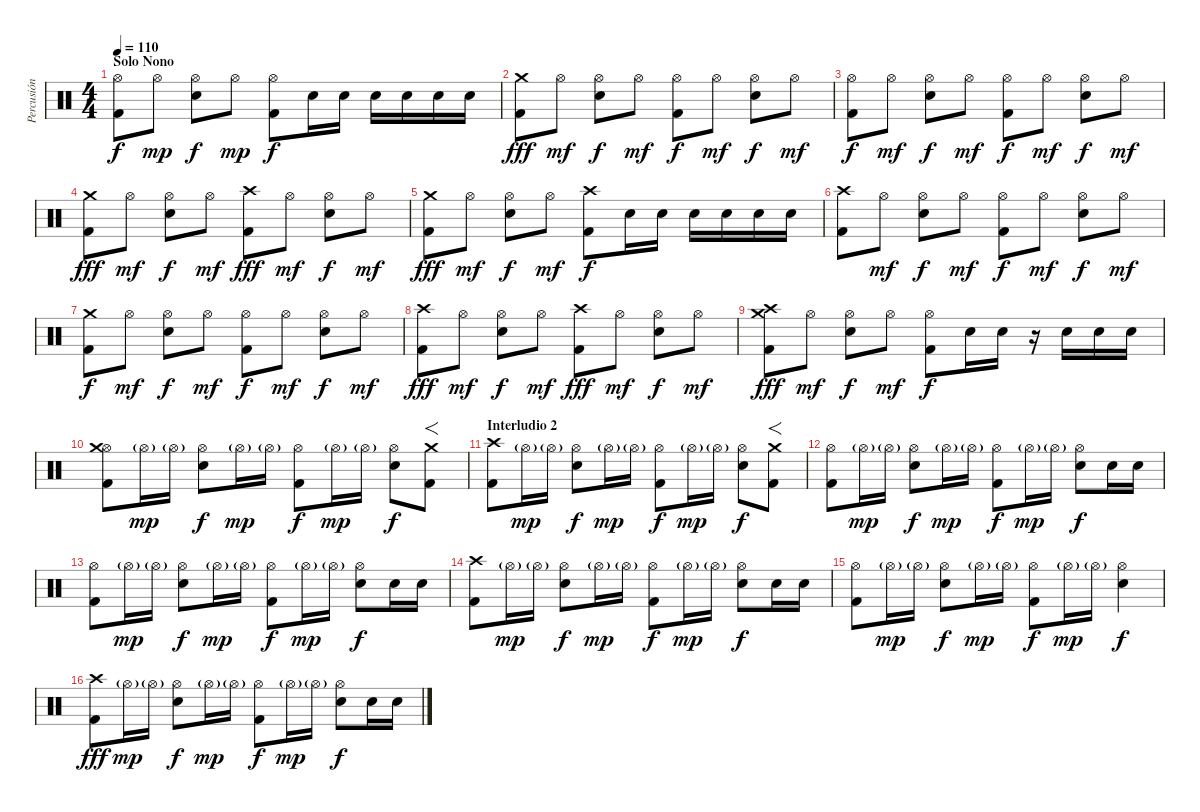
\track ("Percusión" "Percusión") {instrument percussion}
\staff {score}
\articulation defaults
\ts (4 4)
\section ("" "Solo Nono")
\tempo 110
\clef neutral
\ks c
("Hi-Hat (open)" "Kick (hit) 2").8{dy f} "Hi-Hat (open)".8{dy mp} ("Hi-Hat (open)" "Snare (hit) 2").8{dy f} "Hi-Hat (open)".8{dy mp} ("Hi-Hat (open)" "Kick (hit) 2").8{dy f} "Snare (hit) 2".16 "Snare (hit) 2".16 "Snare (hit) 2".16 "Snare (hit) 2".16 "Snare (hit) 2".16 "Snare (hit) 2".16 |
("Crash medium (hit)" "Kick (hit) 2").8{dy fff} "Hi-Hat (open)".8{dy mf} ("Hi-Hat (open)" "Snare (hit) 2").8{dy f} "Hi-Hat (open)".8{dy mf} ("Hi-Hat (open)" "Kick (hit) 2").8{dy f} "Hi-Hat (open)".8{dy mf} ("Hi-Hat (open)" "Snare (hit) 2").8{dy f} "Hi-Hat (open)".8{dy mf} |
("Hi-Hat (open)" "Kick (hit) 2").8{dy f} "Hi-Hat (open)".8{dy mf} ("Hi-Hat (open)" "Snare (hit) 2").8{dy f} "Hi-Hat (open)".8{dy mf} ("Hi-Hat (open)" "Kick (hit) 2").8{dy f} "Hi-Hat (open)".8{dy mf} ("Hi-Hat (open)" "Snare (hit) 2").8{dy f} "Hi-Hat (open)".8{dy mf} |
("Crash medium (hit)" "Kick (hit) 2").8{dy fff} "Hi-Hat (open)".8{dy mf} ("Hi-Hat (open)" "Snare (hit) 2").8{dy f} "Hi-Hat (open)".8{dy mf} ("Crash high (hit)" "Kick (hit) 2").8{dy fff} "Hi-Hat (open)".8{dy mf} ("Hi-Hat (open)" "Snare (hit) 2").8{dy f} "Hi-Hat (open)".8{dy mf} |
("Crash medium (hit)" "Kick (hit) 2").8{dy fff} "Hi-Hat (open)".8{dy mf} ("Hi-Hat (open)" "Snare (hit) 2").8{dy f} "Hi-Hat (open)".8{dy mf} ("Crash high (hit)" "Kick (hit) 2").8{dy f} "Snare (hit) 2".16 "Snare (hit) 2".16 "Snare (hit) 2".16 "Snare (hit) 2".16 "Snare (hit) 2".16 "Snare (hit) 2".16 |
("Crash high (hit)" "Kick (hit) 2").8 "Hi-Hat (open)".8{dy mf} ("Hi-Hat (open)" "Snare (hit) 2").8{dy f} "Hi-Hat (open)".8{dy mf} ("Hi-Hat (open)" "Kick (hit) 2").8{dy f} "Hi-Hat (open)".8{dy mf} ("Hi-Hat (open)" "Snare (hit) 2").8{dy f} "Hi-Hat (open)".8{dy mf} |
("Crash medium (hit)" "Kick (hit) 2").8{dy f} "Hi-Hat (open)".8{dy mf} ("Hi-Hat (open)" "Snare (hit) 2").8{dy f} "Hi-Hat (open)".8{dy mf} ("Hi-Hat (open)" "Kick (hit) 2").8{dy f} "Hi-Hat (open)".8{dy mf} ("Hi-Hat (open)" "Snare (hit) 2").8{dy f} "Hi-Hat (open)".8{dy mf} |
("Crash high (hit)" "Kick (hit) 2").8{dy fff} "Hi-Hat (open)".8{dy mf} ("Hi-Hat (open)" "Snare (hit) 2").8{dy f} "Hi-Hat (open)".8{dy mf} ("Crash high (hit)" "Kick (hit) 2").8{dy fff} "Hi-Hat (open)".8{dy mf} ("Hi-Hat (open)" "Snare (hit) 2").8{dy f} "Hi-Hat (open)".8{dy mf} |
("Crash medium (hit)" "Crash high (hit)" "Kick (hit) 2").8{dy fff} "Hi-Hat (open)".8{dy mf} ("Hi-Hat (open)" "Snare (hit) 2").8{dy f} "Hi-Hat (open)".8{dy mf} ("Hi-Hat (open)" "Kick (hit) 2").8{dy f} "Snare (hit) 2".16 "Snare (hit) 2".16 r.16 "Snare (hit) 2".16 "Snare (hit) 2".16 "Snare (hit) 2".16 |
("Hi-Hat (open)" "Kick (hit) 2" "Crash medium (hit)").8 "Hi-Hat (open)"{g}.16{dy mp} "Hi-Hat (open)"{g}.16 ("Hi-Hat (open)" "Snare (hit) 2").8{dy f} "Hi-Hat (open)"{g}.16{dy mp} "Hi-Hat (open)"{g}.16 ("Hi-Hat (open)" "Kick (hit) 2").8{dy f} "Hi-Hat (open)"{g}.16{dy mp} "Hi-Hat (open)"{g}.16 ("Hi-Hat (open)" "Snare (hit) 2").8{dy f} ("Crash medium (hit)" "Kick (hit) 2").8{f} |
\section ("" "Interludio 2")
("Crash high (hit)" "Kick (hit) 2").8 "Hi-Hat (open)"{g}.16{dy mp} "Hi-Hat (open)"{g}.16 ("Hi-Hat (open)" "Snare (hit) 2").8{dy f} "Hi-Hat (open)"{g}.16{dy mp} "Hi-Hat (open)"{g}.16 ("Hi-Hat (open)" "Kick (hit) 2").8{dy f} "Hi-Hat (open)"{g}.16{dy mp} "Hi-Hat (open)"{g}.16 ("Hi-Hat (open)" "Snare (hit) 2").8{dy f} ("Crash medium (hit)" "Kick (hit) 2").8{f} |
("Hi-Hat (open)" "Kick (hit) 2").8 "Hi-Hat (open)"{g}.16{dy mp} "Hi-Hat (open)"{g}.16 ("Hi-Hat (open)" "Snare (hit) 2").8{dy f} "Hi-Hat (open)"{g}.16{dy mp} "Hi-Hat (open)"{g}.16 ("Hi-Hat (open)" "Kick (hit) 2").8{dy f} "Hi-Hat (open)"{g}.16{dy mp} "Hi-Hat (open)"{g}.16 ("Hi-Hat (open)" "Snare (hit) 2").8{dy f} "Snare (hit) 2".16 "Snare (hit) 2".16 |
("Hi-Hat (open)" "Kick (hit) 2").8 "Hi-Hat (open)"{g}.16{dy mp} "Hi-Hat (open)"{g}.16 ("Hi-Hat (open)" "Snare (hit) 2").8{dy f} "Hi-Hat (open)"{g}.16{dy mp} "Hi-Hat (open)"{g}.16 ("Hi-Hat (open)" "Kick (hit) 2").8{dy f} "Hi-Hat (open)"{g}.16{dy mp} "Hi-Hat (open)"{g}.16 ("Hi-Hat (open)" "Snare (hit) 2").8{dy f} "Snare (hit) 2".16 "Snare (hit) 2".16 |
("Crash high (hit)" "Kick (hit) 2").8 "Hi-Hat (open)"{g}.16{dy mp} "Hi-Hat (open)"{g}.16 ("Hi-Hat (open)" "Snare (hit) 2").8{dy f} "Hi-Hat (open)"{g}.16{dy mp} "Hi-Hat (open)"{g}.16 ("Hi-Hat (open)" "Kick (hit) 2").8{dy f} "Hi-Hat (open)"{g}.16{dy mp} "Hi-Hat (open)"{g}.16 ("Hi-Hat (open)" "Snare (hit) 2").8{dy f} "Snare (hit) 2".16 "Snare (hit) 2".16 |
("Hi-Hat (open)" "Kick (hit) 2").8 "Hi-Hat (open)"{g}.16{dy mp} "Hi-Hat (open)"{g}.16 ("Hi-Hat (open)" "Snare (hit) 2").8{dy f} "Hi-Hat (open)"{g}.16{dy mp} "Hi-Hat (open)"{g}.16 ("Hi-Hat (open)" "Kick (hit) 2").8{dy f} "Hi-Hat (open)"{g}.16{dy mp} "Hi-Hat (open)"{g}.16 ("Hi-Hat (open)" "Snare (hit) 2").4{dy f} |
("Crash high (hit)" "Kick (hit) 2").8{dy fff} "Hi-Hat (open)"{g}.16{dy mp} "Hi-Hat (open)"{g}.16 ("Hi-Hat (open)" "Snare (hit) 2").8{dy f} "Hi-Hat (open)"{g}.16{dy mp} "Hi-Hat (open)"{g}.16 ("Hi-Hat (open)" "Kick (hit) 2").8{dy f} "Hi-Hat (open)"{g}.16{dy mp} "Hi-Hat (open)"{g}.16 ("Hi-Hat (open)" "Snare (hit) 2").8{dy f} "Snare (hit) 2".16 "Snare (hit) 2".16
